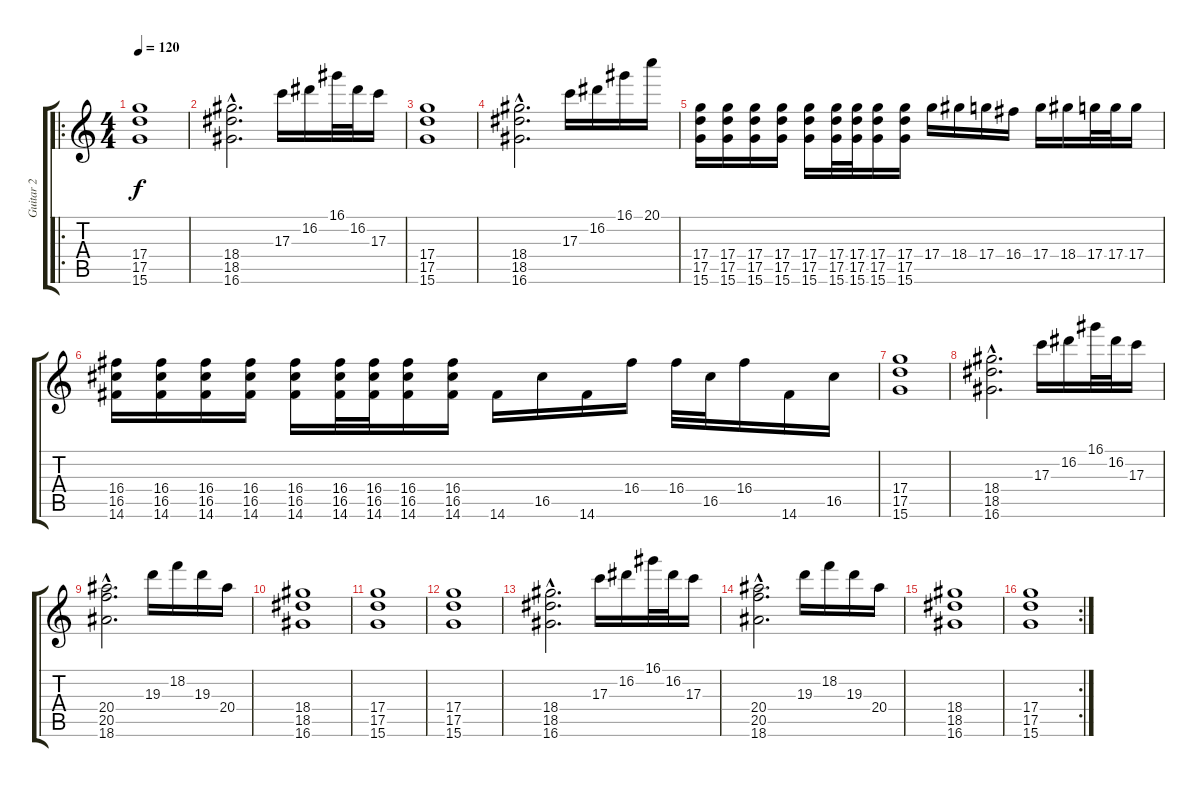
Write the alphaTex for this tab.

\track ("Guitar 2" "Guitar 2") {instrument distortionguitar}
\staff {score tabs}
\tuning (E4 B3 G3 D3 A2 E2) {hide}
\ro
\ts (4 4)
\tempo 120
\clef g2
\ks c
(17.4 17.5 15.6).1{dy f} |
(18.4{hac} 18.5{hac} 16.6{hac}).2{d} 17.3.16 16.2.16 16.1.32 16.2.32 17.3.16 |
(17.4 17.5 15.6).1 |
(18.4{hac} 18.5{hac} 16.6{hac}).2{d} 17.3.16 16.2.16 16.1.16 20.1.16 |
(17.4 17.5 15.6).16 (17.4 17.5 15.6).16 (17.4 17.5 15.6).16 (17.4 17.5 15.6).16 (17.4 17.5 15.6).16 (17.4 17.5 15.6).32 (17.4 17.5 15.6).32 (17.4 17.5 15.6).16 (17.4 17.5 15.6).16 17.4.16 18.4.16 17.4.16 16.4.16 17.4.16 18.4.16 17.4.32 17.4.32 17.4.16 |
(16.4 16.5 14.6).16 (16.4 16.5 14.6).16 (16.4 16.5 14.6).16 (16.4 16.5 14.6).16 (16.4 16.5 14.6).16 (16.4 16.5 14.6).32 (16.4 16.5 14.6).32 (16.4 16.5 14.6).16 (16.4 16.5 14.6).16 14.6.16 16.5.16 14.6.16 16.4.16 16.4.32 16.5.32 16.4.16 14.6.16 16.5.16 |
(17.4 17.5 15.6).1 |
(18.4{hac} 18.5{hac} 16.6{hac}).2{d} 17.3.16 16.2.16 16.1.32 16.2.32 17.3.16 |
(20.4{hac} 20.5{hac} 18.6{hac}).2{d} 19.3.16 18.2.16 19.3.16 20.4.16 |
(18.4 18.5 16.6).1 |
(17.4 17.5 15.6).1 |
(17.4 17.5 15.6).1 |
(18.4{hac} 18.5{hac} 16.6{hac}).2{d} 17.3.16 16.2.16 16.1.32 16.2.32 17.3.16 |
(20.4{hac} 20.5{hac} 18.6{hac}).2{d} 19.3.16 18.2.16 19.3.16 20.4.16 |
(18.4 18.5 16.6).1 |
\rc 2
(17.4 17.5 15.6).1
